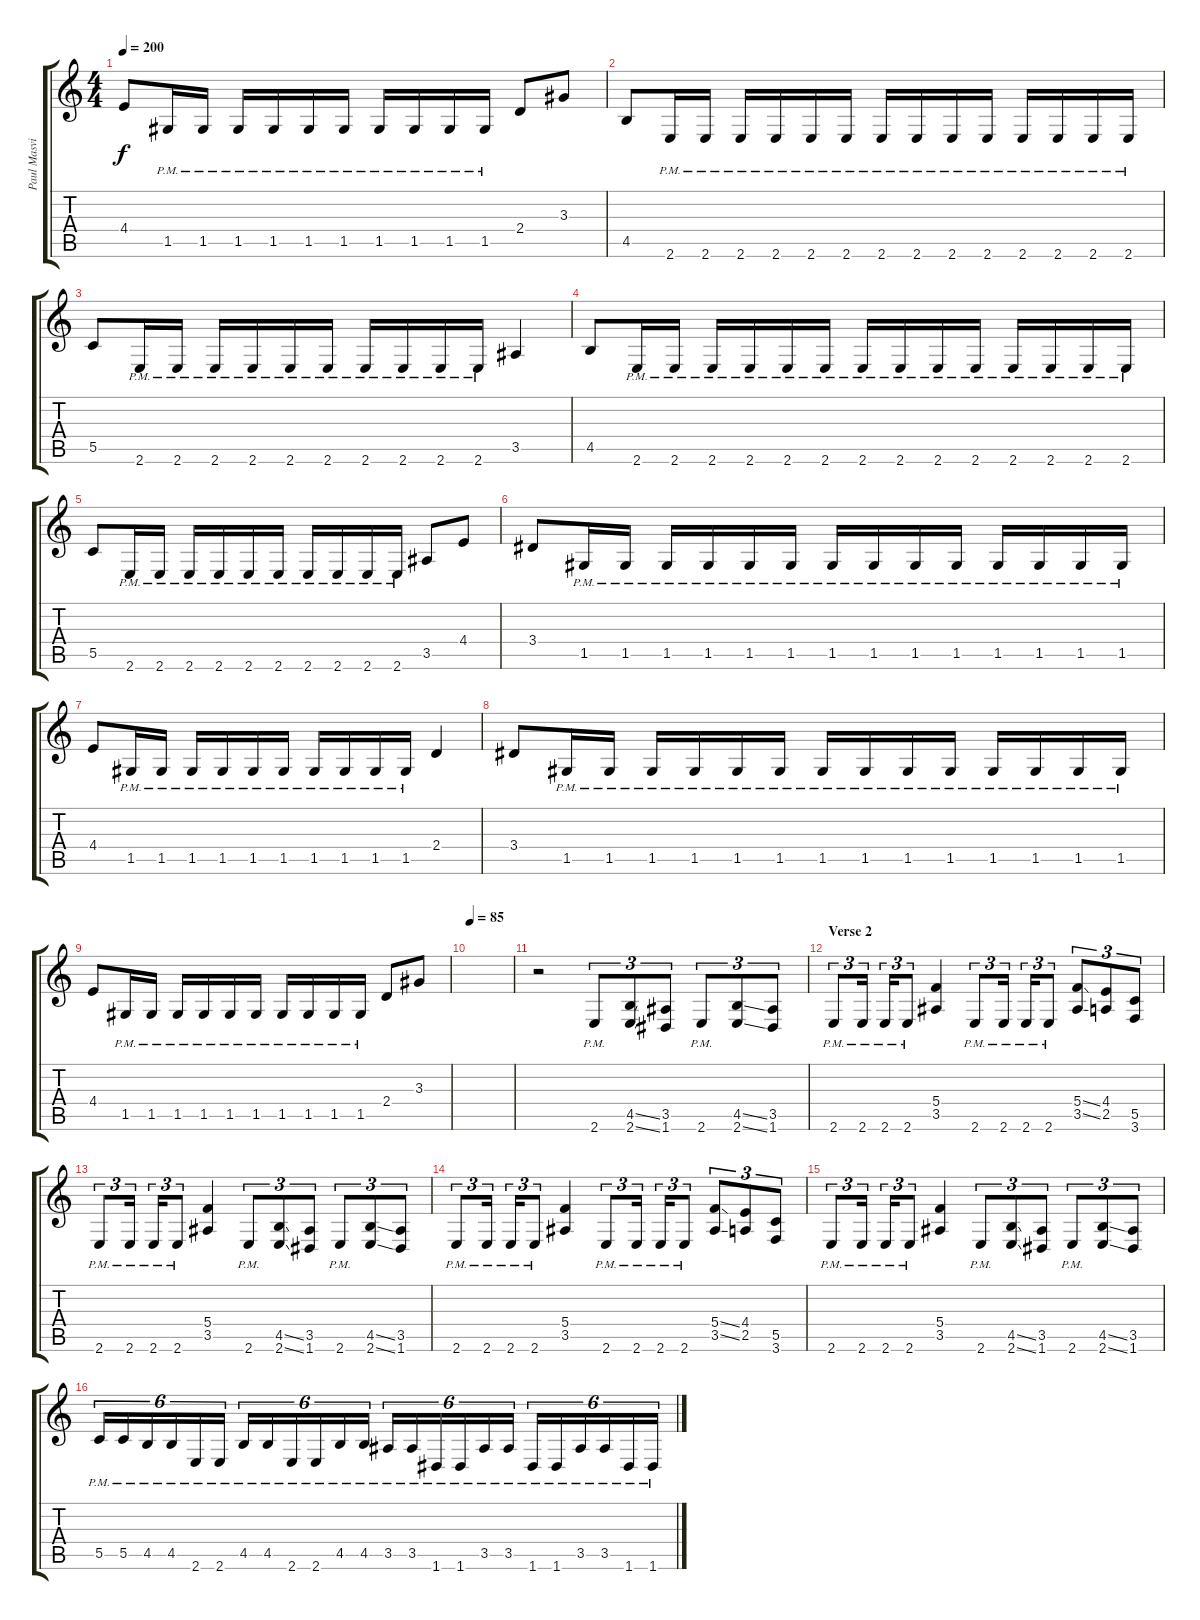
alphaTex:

\track ("Paul Masvidal" "Paul Masvi") {instrument distortionguitar}
\staff {score tabs}
\tuning (D4 A3 F3 C3 G2 D2) {hide}
\ts (4 4)
\tempo 200
\clef g2
\ks c
4.4.8{dy f} 1.5{pm}.16 1.5{pm}.16 1.5{pm}.16 1.5{pm}.16 1.5{pm}.16 1.5{pm}.16 1.5{pm}.16 1.5{pm}.16 1.5{pm}.16 1.5{pm}.16 2.4.8 3.3.8 |
4.5.8 2.6{pm}.16 2.6{pm}.16 2.6{pm}.16 2.6{pm}.16 2.6{pm}.16 2.6{pm}.16 2.6{pm}.16 2.6{pm}.16 2.6{pm}.16 2.6{pm}.16 2.6{pm}.16 2.6{pm}.16 2.6{pm}.16 2.6{pm}.16 |
5.5.8 2.6{pm}.16 2.6{pm}.16 2.6{pm}.16 2.6{pm}.16 2.6{pm}.16 2.6{pm}.16 2.6{pm}.16 2.6{pm}.16 2.6{pm}.16 2.6{pm}.16 3.5.4 |
4.5.8 2.6{pm}.16 2.6{pm}.16 2.6{pm}.16 2.6{pm}.16 2.6{pm}.16 2.6{pm}.16 2.6{pm}.16 2.6{pm}.16 2.6{pm}.16 2.6{pm}.16 2.6{pm}.16 2.6{pm}.16 2.6{pm}.16 2.6{pm}.16 |
5.5.8 2.6{pm}.16 2.6{pm}.16 2.6{pm}.16 2.6{pm}.16 2.6{pm}.16 2.6{pm}.16 2.6{pm}.16 2.6{pm}.16 2.6{pm}.16 2.6{pm}.16 3.5.8 4.4.8 |
3.4.8 1.5{pm}.16 1.5{pm}.16 1.5{pm}.16 1.5{pm}.16 1.5{pm}.16 1.5{pm}.16 1.5{pm}.16 1.5{pm}.16 1.5{pm}.16 1.5{pm}.16 1.5{pm}.16 1.5{pm}.16 1.5{pm}.16 1.5{pm}.16 |
4.4.8 1.5{pm}.16 1.5{pm}.16 1.5{pm}.16 1.5{pm}.16 1.5{pm}.16 1.5{pm}.16 1.5{pm}.16 1.5{pm}.16 1.5{pm}.16 1.5{pm}.16 2.4.4 |
3.4.8 1.5{pm}.16 1.5{pm}.16 1.5{pm}.16 1.5{pm}.16 1.5{pm}.16 1.5{pm}.16 1.5{pm}.16 1.5{pm}.16 1.5{pm}.16 1.5{pm}.16 1.5{pm}.16 1.5{pm}.16 1.5{pm}.16 1.5{pm}.16 |
4.4.8 1.5{pm}.16 1.5{pm}.16 1.5{pm}.16 1.5{pm}.16 1.5{pm}.16 1.5{pm}.16 1.5{pm}.16 1.5{pm}.16 1.5{pm}.16 1.5{pm}.16 2.4.8 3.3.8 |
\tempo 85
|
r.2 2.6{pm}.8{tu (3 2)} (4.5{ss} 2.6{ss}).8{tu (3 2)} (3.5 1.6).8{tu (3 2)} 2.6{pm}.8{tu (3 2)} (4.5{ss} 2.6{ss}).8{tu (3 2)} (3.5 1.6).8{tu (3 2)} |
\section ("" "Verse 2")
2.6{pm}.8{tu (3 2)} 2.6{pm}.16{tu (3 2)} 2.6{pm}.16{tu (3 2)} 2.6{pm}.8{tu (3 2)} (5.4 3.5).4 2.6{pm}.8{tu (3 2)} 2.6{pm}.16{tu (3 2)} 2.6{pm}.16{tu (3 2)} 2.6{pm}.8{tu (3 2)} (5.4{ss} 3.5{ss}).8{tu (3 2)} (4.4 2.5).8{tu (3 2)} (5.5 3.6).8{tu (3 2)} |
2.6{pm}.8{tu (3 2)} 2.6{pm}.16{tu (3 2)} 2.6{pm}.16{tu (3 2)} 2.6{pm}.8{tu (3 2)} (5.4 3.5).4 2.6{pm}.8{tu (3 2)} (4.5{ss} 2.6{ss}).8{tu (3 2)} (3.5 1.6).8{tu (3 2)} 2.6{pm}.8{tu (3 2)} (4.5{ss} 2.6{ss}).8{tu (3 2)} (3.5 1.6).8{tu (3 2)} |
2.6{pm}.8{tu (3 2)} 2.6{pm}.16{tu (3 2)} 2.6{pm}.16{tu (3 2)} 2.6{pm}.8{tu (3 2)} (5.4 3.5).4 2.6{pm}.8{tu (3 2)} 2.6{pm}.16{tu (3 2)} 2.6{pm}.16{tu (3 2)} 2.6{pm}.8{tu (3 2)} (5.4{ss} 3.5{ss}).8{tu (3 2)} (4.4 2.5).8{tu (3 2)} (5.5 3.6).8{tu (3 2)} |
2.6{pm}.8{tu (3 2)} 2.6{pm}.16{tu (3 2)} 2.6{pm}.16{tu (3 2)} 2.6{pm}.8{tu (3 2)} (5.4 3.5).4 2.6{pm}.8{tu (3 2)} (4.5{ss} 2.6{ss}).8{tu (3 2)} (3.5 1.6).8{tu (3 2)} 2.6{pm}.8{tu (3 2)} (4.5{ss} 2.6{ss}).8{tu (3 2)} (3.5 1.6).8{tu (3 2)} |
5.5{pm}.16{tu (6 4)} 5.5{pm}.16{tu (6 4)} 4.5{pm}.16{tu (6 4)} 4.5{pm}.16{tu (6 4)} 2.6{pm}.16{tu (6 4)} 2.6{pm}.16{tu (6 4)} 4.5{pm}.16{tu (6 4)} 4.5{pm}.16{tu (6 4)} 2.6{pm}.16{tu (6 4)} 2.6{pm}.16{tu (6 4)} 4.5{pm}.16{tu (6 4)} 4.5{pm}.16{tu (6 4)} 3.5{pm}.16{tu (6 4)} 3.5{pm}.16{tu (6 4)} 1.6{pm}.16{tu (6 4)} 1.6{pm}.16{tu (6 4)} 3.5{pm}.16{tu (6 4)} 3.5{pm}.16{tu (6 4)} 1.6{pm}.16{tu (6 4)} 1.6{pm}.16{tu (6 4)} 3.5{pm}.16{tu (6 4)} 3.5{pm}.16{tu (6 4)} 1.6{pm}.16{tu (6 4)} 1.6{pm}.16{tu (6 4)}
